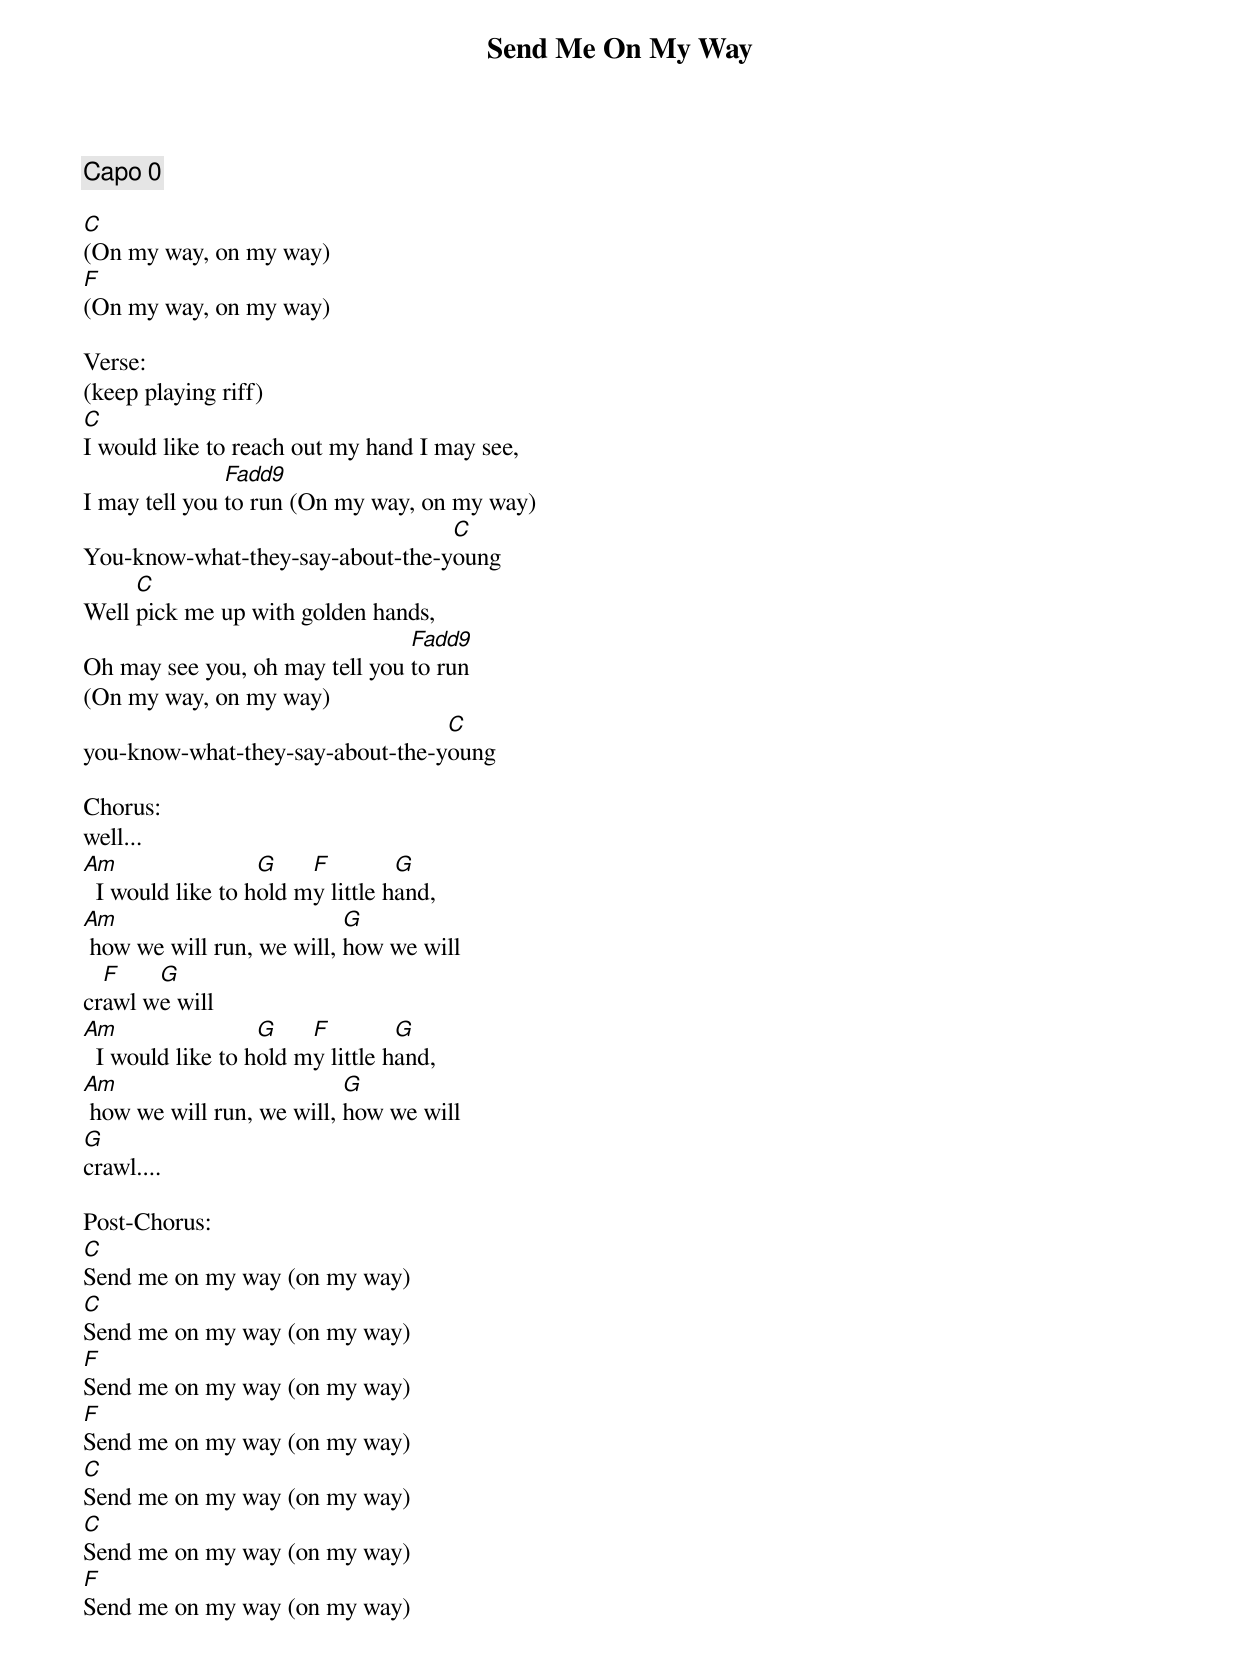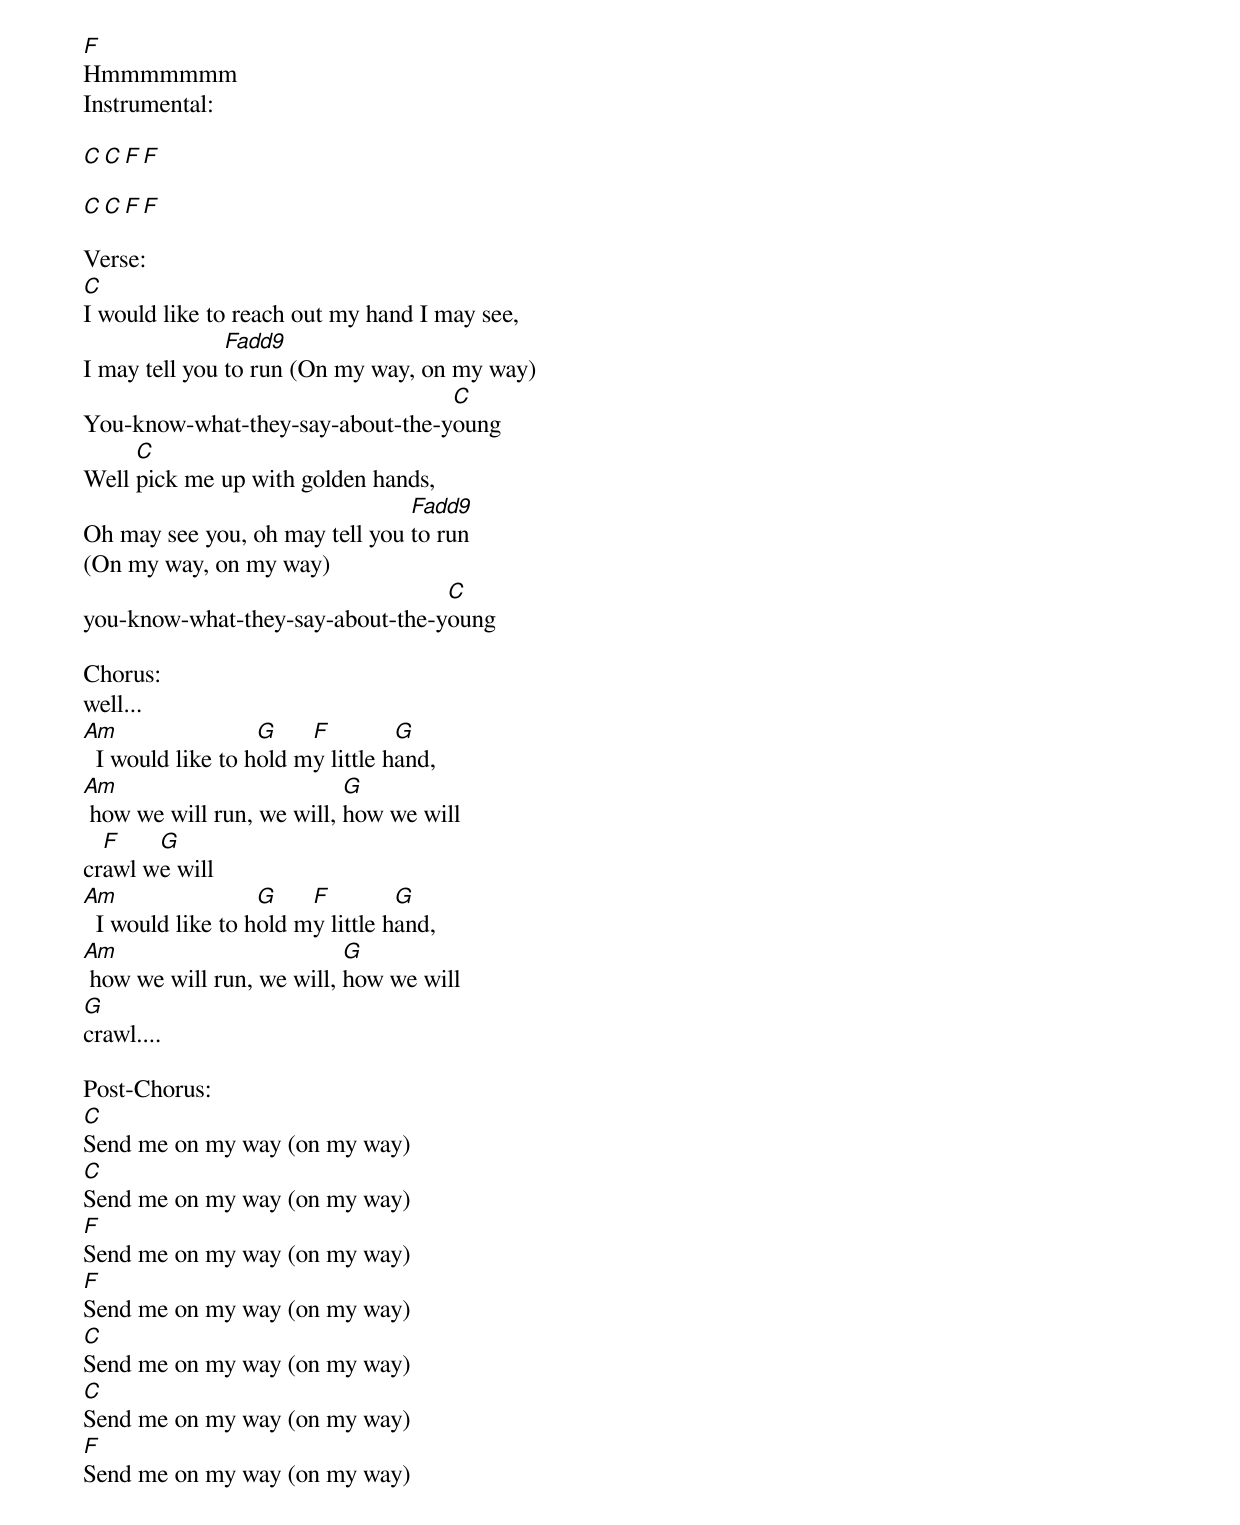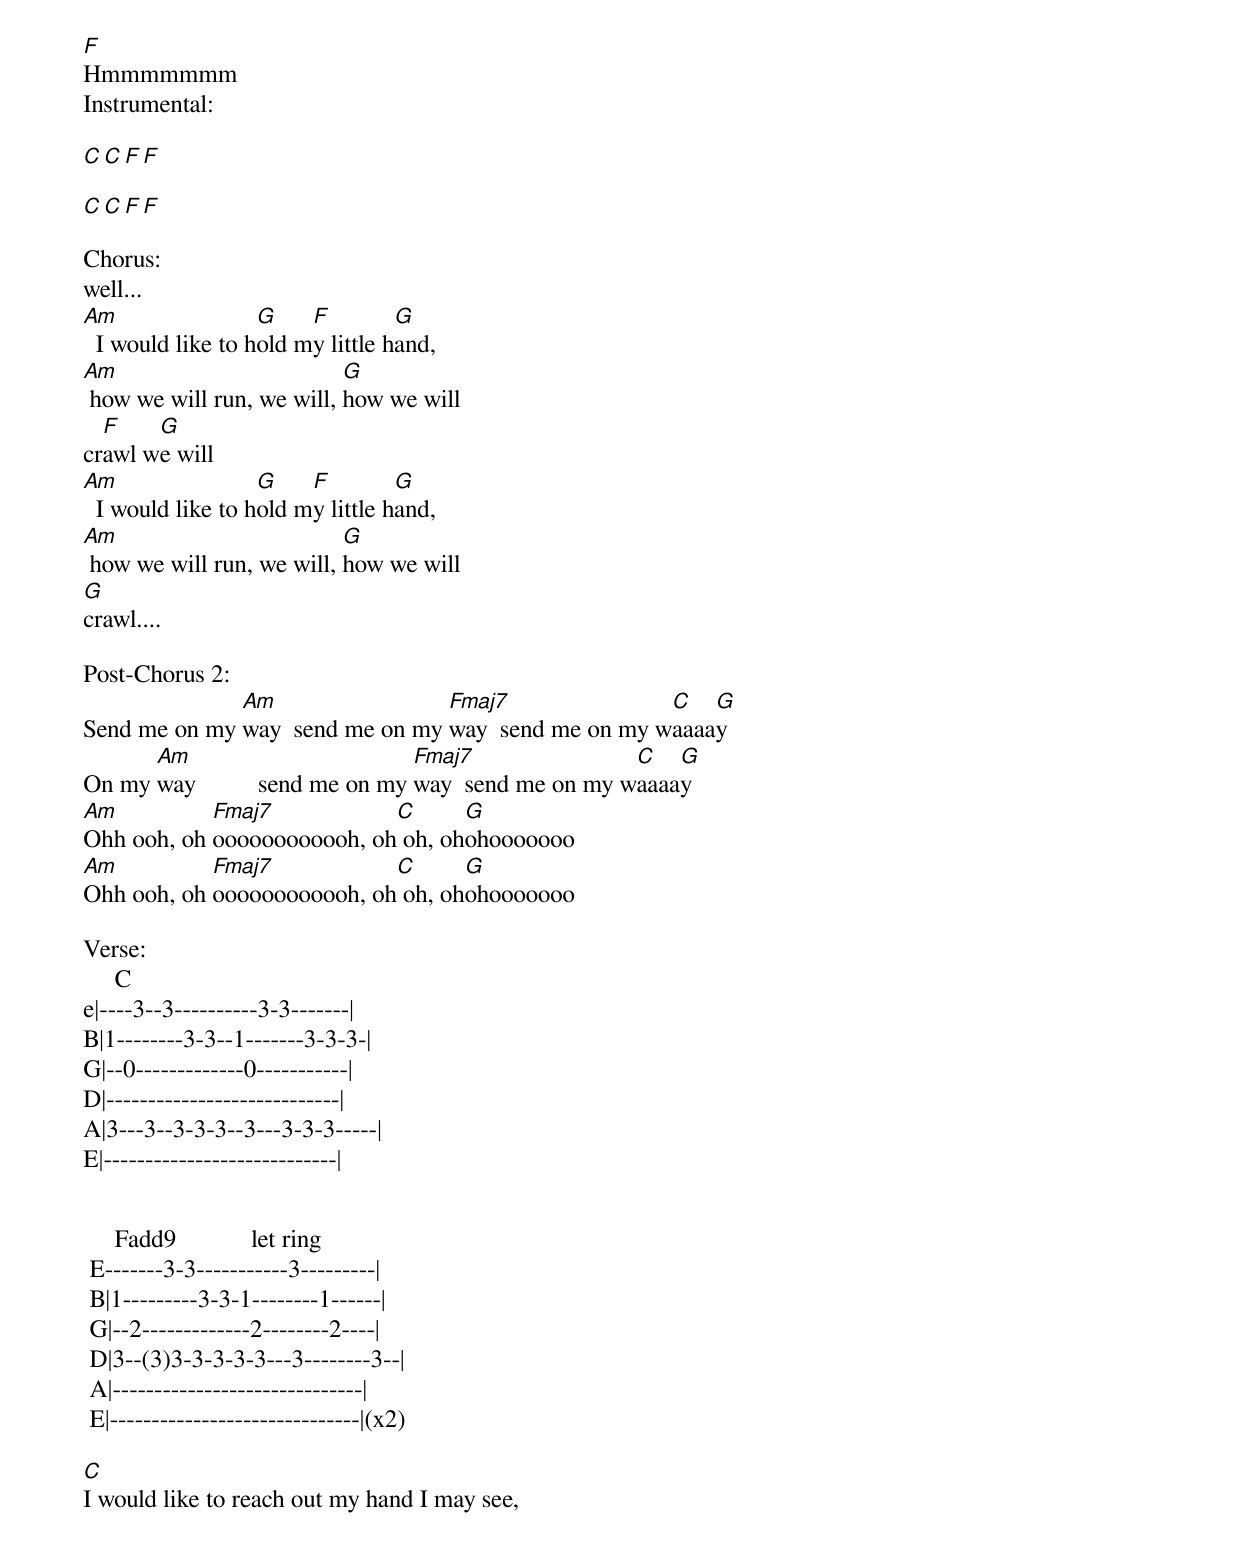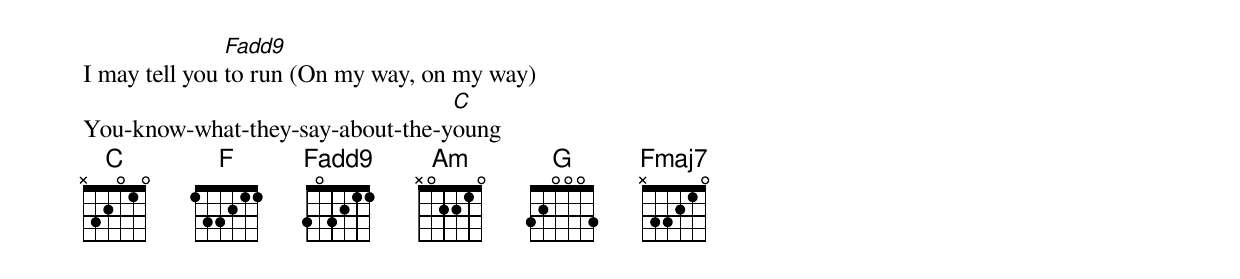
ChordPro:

{title:Send Me On My Way}
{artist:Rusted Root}
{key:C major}
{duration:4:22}
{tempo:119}
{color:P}

{comment: Capo 0}

[C](On my way, on my way)
[F](On my way, on my way)

Verse:
(keep playing riff)
[C]I would like to reach out my hand I may see,
I may tell you [Fadd9]to run (On my way, on my way)
You-know-what-they-say-about-the-y[C]oung
Well [C]pick me up with golden hands,
Oh may see you, oh may tell you [Fadd9]to run
(On my way, on my way)
you-know-what-they-say-about-the-y[C]oung

Chorus:
well...
[Am]  I would like to h[G]old m[F]y little h[G]and,
[Am] how we will run, we will, [G]how we will
cr[F]awl w[G]e will
[Am]  I would like to h[G]old m[F]y little h[G]and,
[Am] how we will run, we will, [G]how we will
[G]crawl....

Post-Chorus:
[C]Send me on my way (on my way)
[C]Send me on my way (on my way)
[F]Send me on my way (on my way)
[F]Send me on my way (on my way)
[C]Send me on my way (on my way)
[C]Send me on my way (on my way)
[F]Send me on my way (on my way)
[F]Hmmmmmmm
Instrumental:

[C][C][F][F]

[C][C][F][F]

Verse:
[C]I would like to reach out my hand I may see,
I may tell you [Fadd9]to run (On my way, on my way)
You-know-what-they-say-about-the-y[C]oung
Well [C]pick me up with golden hands,
Oh may see you, oh may tell you [Fadd9]to run
(On my way, on my way)
you-know-what-they-say-about-the-y[C]oung

Chorus:
well...
[Am]  I would like to h[G]old m[F]y little h[G]and,
[Am] how we will run, we will, [G]how we will
cr[F]awl w[G]e will
[Am]  I would like to h[G]old m[F]y little h[G]and,
[Am] how we will run, we will, [G]how we will
[G]crawl....

Post-Chorus:
[C]Send me on my way (on my way)
[C]Send me on my way (on my way)
[F]Send me on my way (on my way)
[F]Send me on my way (on my way)
[C]Send me on my way (on my way)
[C]Send me on my way (on my way)
[F]Send me on my way (on my way)
[F]Hmmmmmmm
Instrumental:

[C][C][F][F]

[C][C][F][F]

Chorus:
well...
[Am]  I would like to h[G]old m[F]y little h[G]and,
[Am] how we will run, we will, [G]how we will
cr[F]awl w[G]e will
[Am]  I would like to h[G]old m[F]y little h[G]and,
[Am] how we will run, we will, [G]how we will
[G]crawl....

Post-Chorus 2:
Send me on my [Am]way  send me on my [Fmaj7]way  send me on my w[C]aaaa[G]y
On my [Am]way          send me on my [Fmaj7]way  send me on my w[C]aaaa[G]y
[Am]Ohh ooh, oh [Fmaj7]oooooooooooh, oh[C] oh, oh[G]ohooooooo
[Am]Ohh ooh, oh [Fmaj7]oooooooooooh, oh[C] oh, oh[G]ohooooooo

Verse:
     C
e|----3--3----------3-3-------|
B|1--------3-3--1-------3-3-3-|
G|--0-------------0-----------|
D|----------------------------|
A|3---3--3-3-3--3---3-3-3-----|
E|----------------------------|


     Fadd9            let ring
 E-------3-3-----------3---------|
 B|1---------3-3-1--------1------|
 G|--2-------------2--------2----|
 D|3--(3)3-3-3-3-3---3--------3--|
 A|------------------------------|
 E|------------------------------|(x2)

[C]I would like to reach out my hand I may see,
I may tell you [Fadd9]to run (On my way, on my way)
You-know-what-they-say-about-the-y[C]oung
